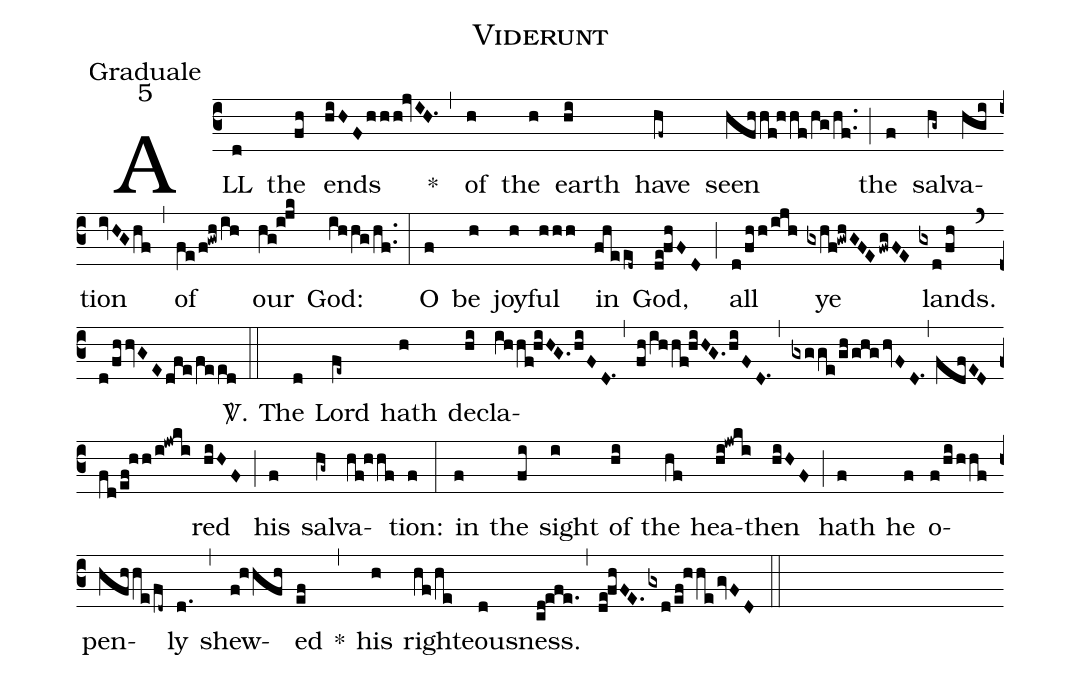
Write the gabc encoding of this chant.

name:Viderunt;
office-part:Graduale;
mode:5;
%%
(c3) ALL(d) the(fh) ends(hiHFhhh!jvIH.1) *(,) of(h) the(h) earth(hi) have(hf~) seen(hfhhf!hhf/hg/hf..) (;) the(f) sal(hg~)va(hgi)tion(ivHG/hf) (,) of(fe/f!gwh/ih) our(hg!i!jk) God:(ihhg/hf..) (:) O(f) be(h) joy(h)ful(hhh) in(fheed~) God,(de!fhFD) (;) all(d/fhh/ijh) ye(gxhf!gwhGFE/fwgFE) lands.(gxd/fh) (`) (d/fhhvGE/dfe/feed) <sp>V/</sp>.(::) The(d) Lord(fe~) hath(h) de(hi)cla(ihhf!hiHG./hiFD.1,fh/ihhf!hiHG./hiFD.1,gxgge/gh/ghg/hvFD.1,fdfED/fd/ef!hh/i!jwki)red(hiHF) (;) his(f) sal(hg~)va(hf!hhf)tion:(f) (:) in(f) the(fi) sight(i) of(hi) the(hf) hea(hi!jwki)then(hiHF) (;) hath(f) he(f) o(f/hi/hhf)pen(hfhhe/fd~)ly(d.) (,) shew(f!hhfh)ed(ef) *(,) his(h) righ(hf/he)teous(d)ness.(cd!efe.) (,) (de!fhFE.gxd/ef!hhe/gvFD) (::)
